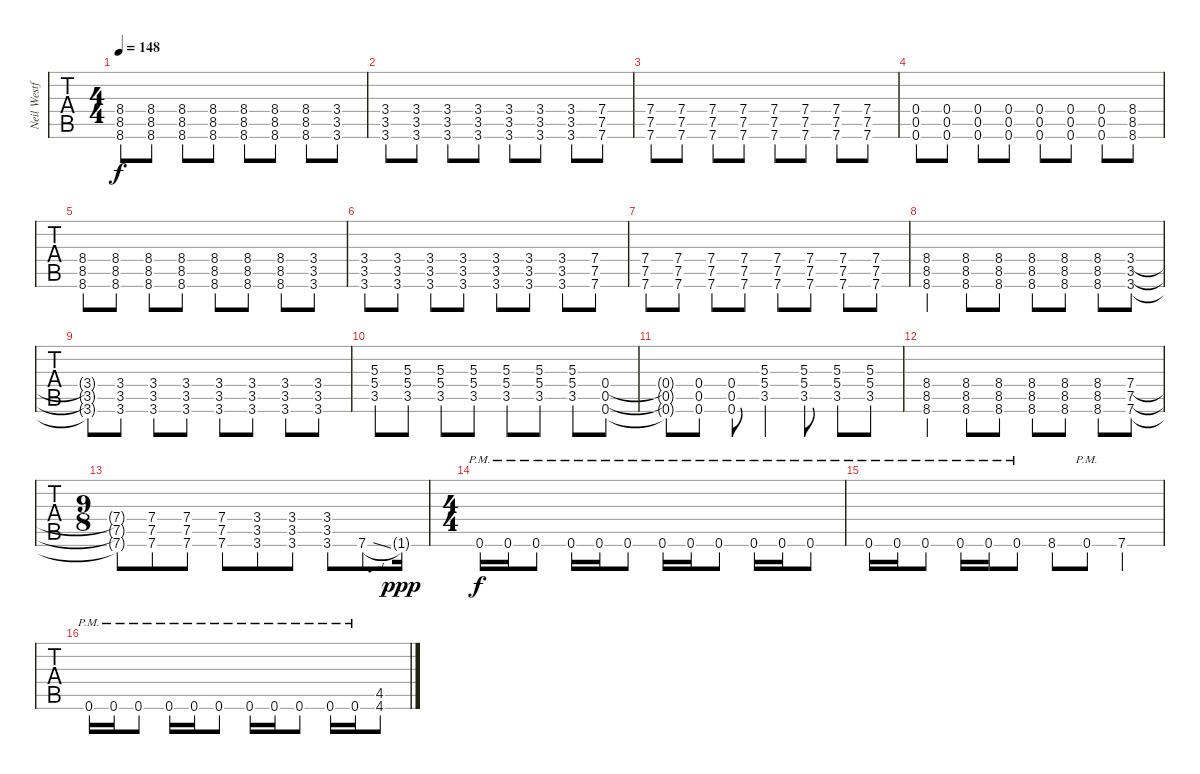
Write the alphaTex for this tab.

\track ("Neil Westfall" "Neil Westf") {instrument distortionguitar}
\staff {tabs}
\tuning (Db4 Ab3 E3 B2 Gb2 B1) {hide}
\ts (4 4)
\tempo 148
\clef g2
\ks c
(8.4 8.5 8.6).8{dy f} (8.4 8.5 8.6).8 (8.4 8.5 8.6).8 (8.4 8.5 8.6).8 (8.4 8.5 8.6).8 (8.4 8.5 8.6).8 (8.4 8.5 8.6).8 (3.4 3.5 3.6).8 |
(3.4 3.5 3.6).8 (3.4 3.5 3.6).8 (3.4 3.5 3.6).8 (3.4 3.5 3.6).8 (3.4 3.5 3.6).8 (3.4 3.5 3.6).8 (3.4 3.5 3.6).8 (7.4 7.5 7.6).8 |
(7.4 7.5 7.6).8 (7.4 7.5 7.6).8 (7.4 7.5 7.6).8 (7.4 7.5 7.6).8 (7.4 7.5 7.6).8 (7.4 7.5 7.6).8 (7.4 7.5 7.6).8 (7.4 7.5 7.6).8 |
(0.4 0.5 0.6).8 (0.4 0.5 0.6).8 (0.4 0.5 0.6).8 (0.4 0.5 0.6).8 (0.4 0.5 0.6).8 (0.4 0.5 0.6).8 (0.4 0.5 0.6).8 (8.4 8.5 8.6).8 |
(8.4 8.5 8.6).8 (8.4 8.5 8.6).8 (8.4 8.5 8.6).8 (8.4 8.5 8.6).8 (8.4 8.5 8.6).8 (8.4 8.5 8.6).8 (8.4 8.5 8.6).8 (3.4 3.5 3.6).8 |
(3.4 3.5 3.6).8 (3.4 3.5 3.6).8 (3.4 3.5 3.6).8 (3.4 3.5 3.6).8 (3.4 3.5 3.6).8 (3.4 3.5 3.6).8 (3.4 3.5 3.6).8 (7.4 7.5 7.6).8 |
(7.4 7.5 7.6).8 (7.4 7.5 7.6).8 (7.4 7.5 7.6).8 (7.4 7.5 7.6).8 (7.4 7.5 7.6).8 (7.4 7.5 7.6).8 (7.4 7.5 7.6).8 (7.4 7.5 7.6).8 |
(8.4 8.5 8.6).4 (8.4 8.5 8.6).8 (8.4 8.5 8.6).8 (8.4 8.5 8.6).8 (8.4 8.5 8.6).8 (8.4 8.5 8.6).8 (3.4 3.5 3.6).8 |
(3.4{t} 3.5{t} 3.6{t}).8 (3.4 3.5 3.6).8 (3.4 3.5 3.6).8 (3.4 3.5 3.6).8 (3.4 3.5 3.6).8 (3.4 3.5 3.6).8 (3.4 3.5 3.6).8 (3.4 3.5 3.6).8 |
(5.3 5.4 3.5).8 (5.3 5.4 3.5).8 (5.3 5.4 3.5).8 (5.3 5.4 3.5).8 (5.3 5.4 3.5).8 (5.3 5.4 3.5).8 (5.3 5.4 3.5).8 (0.4 0.5 0.6).8 |
(0.4{t} 0.5{t} 0.6{t}).8 (0.4 0.5 0.6).8 (0.4 0.5 0.6).8 (5.3 5.4 3.5).4 (5.3 5.4 3.5).8 (5.3 5.4 3.5).8 (5.3 5.4 3.5).8 |
(8.4 8.5 8.6).4 (8.4 8.5 8.6).8 (8.4 8.5 8.6).8 (8.4 8.5 8.6).8 (8.4 8.5 8.6).8 (8.4 8.5 8.6).8 (7.4 7.5 7.6).8 |
\ts (9 8)
(7.4{t} 7.5{t} 7.6{t}).8 (7.4 7.5 7.6).8 (7.4 7.5 7.6).8 (7.4 7.5 7.6).8 (3.4 3.5 3.6).8 (3.4 3.5 3.6).8 (3.4 3.5 3.6).8 7.6{sl}.8{d} 1.6{g}.16{dy ppp} |
\ts (4 4)
0.6{pm}.16{dy f} 0.6{pm}.16 0.6{pm}.8 0.6{pm}.16 0.6{pm}.16 0.6{pm}.8 0.6{pm}.16 0.6{pm}.16 0.6{pm}.8 0.6{pm}.16 0.6{pm}.16 0.6{pm}.8 |
0.6{pm}.16 0.6{pm}.16 0.6{pm}.8 0.6{pm}.16 0.6{pm}.16 0.6{pm}.8 8.6.8 0.6{pm}.8 7.6.4 |
0.6{pm}.16 0.6{pm}.16 0.6{pm}.8 0.6{pm}.16 0.6{pm}.16 0.6{pm}.8 0.6{pm}.16 0.6{pm}.16 0.6{pm}.8 0.6{pm}.16 0.6{pm}.16 (4.5 4.6).8
